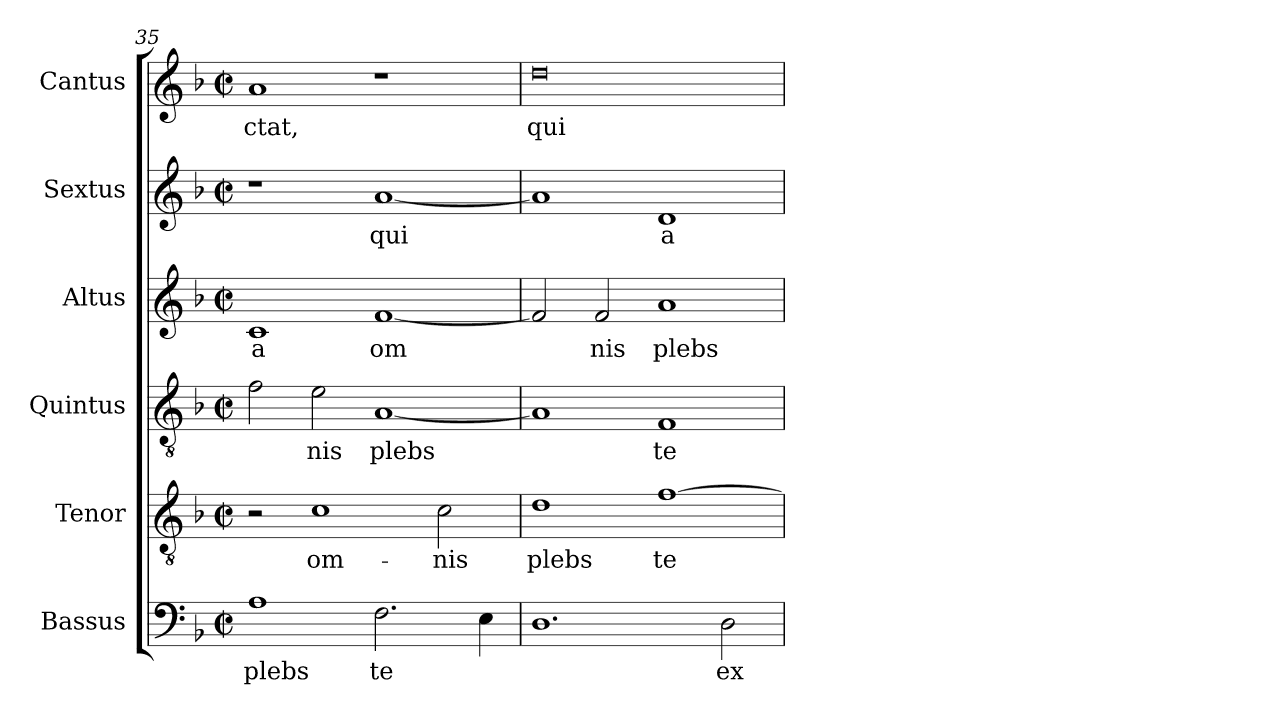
**kern	**text	**kern	**text	**kern	**text	**kern	**text	**kern	**text	**kern	**text
*part6	*part6	*part5	*part5	*part4	*part4	*part3	*part3	*part2	*part2	*part1	*part1
*staff6	*staff6	*staff5	*staff5	*staff4	*staff4	*staff3	*staff3	*staff2	*staff2	*staff1	*staff1
*I"Bassus	*	*I"Tenor	*	*I"Quintus	*	*I"Altus	*	*I"Sextus	*	*I"Cantus	*
*clefF4	*	*clefGv2	*	*clefGv2	*	*clefG2	*	*clefG2	*	*clefG2	*
*k[b-]	*	*k[b-]	*	*k[b-]	*	*k[b-]	*	*k[b-]	*	*k[b-]	*
*F:	*	*F:	*	*F:	*	*F:	*	*F:	*	*F:	*
*M2/2	*	*M2/2	*	*M2/2	*	*M2/2	*	*M2/2	*	*M2/2	*
*met(c|)	*	*met(c|)	*	*met(c|)	*	*met(c|)	*	*met(c|)	*	*met(c|)	*
=35	=35	=35	=35	=35	=35	=35	=35	=35	=35	=35	=35
!	!LO:LY:b:cj	!	!	!	!	!	!LO:LY:b:cj	!	!	!	!LO:LY:b:cj
1A	plebs	2r	.	2f\	.	1c	a	1r	.	1a	ctat,
!	!	!	!LO:LY:b:cj	!	!LO:LY:b:cj	!	!	!	!	!	!
.	.	1c	om-	2e\	nis	.	.	.	.	.	.
!	!LO:LY:b:cj	!	!	!	!LO:LY:b	!	!LO:LY:b:cj	!	!LO:LY:b:cj	!	!
2.F\	te	.	.	[<1A	plebs	[<1f	om	[<1a	qui	1r	.
!	!	!	!LO:LY:b:cj	!	!	!	!	!	!	!	!
.	.	2c\	-nis	.	.	.	.	.	.	.	.
4E\	.	.	.	.	.	.	.	.	.	.	.
=36	=36	=36	=36	=36	=36	=36	=36	=36	=36	=36	=36
!	!	!	!LO:LY:b:cj	!	!	!	!	!	!	!	!LO:LY:b:cj
1.D	.	1d	plebs	1A]	.	2f/]	.	1a]	.	0dd	qui-
!	!	!	!	!	!	!	!LO:LY:b:cj	!	!	!	!
.	.	.	.	.	.	2f/	nis	.	.	.	.
!	!	!	!LO:LY:b:cj	!	!LO:LY:b:cj	!	!LO:LY:b:cj	!	!LO:LY:b:cj	!	!
.	.	[>1f	te	1F	te	1a	plebs	1d	a	.	.
!	!LO:LY:b:cj	!	!	!	!	!	!	!	!	!	!
2D\	ex	.	.	.	.	.	.	.	.	.	.
=	=	=	=	=	=	=	=	=	=	=	=
*-	*-	*-	*-	*-	*-	*-	*-	*-	*-	*-	*-
